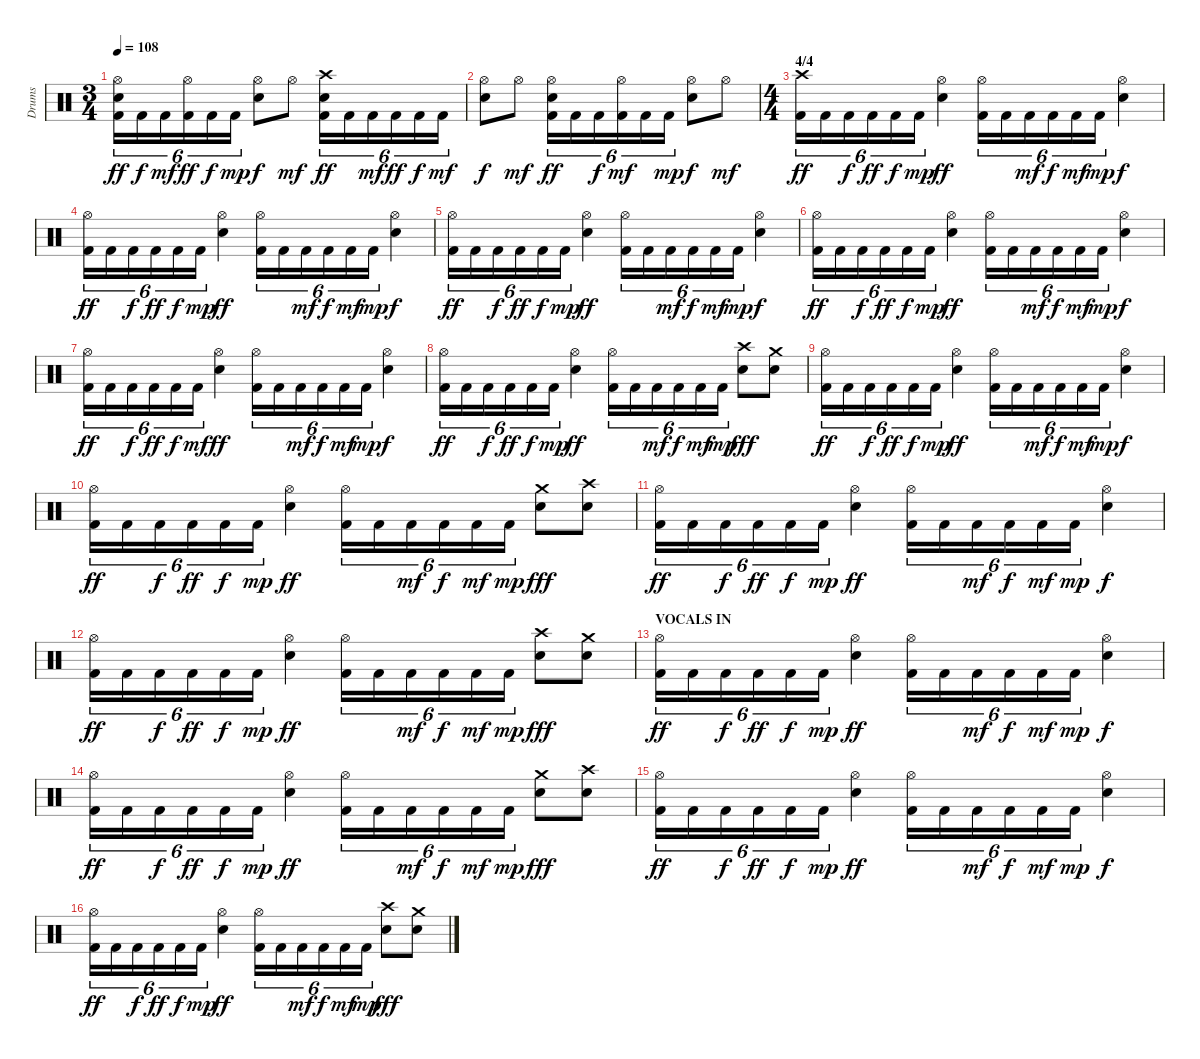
\track ("Drums" "Drums") {instrument percussion}
\staff {score}
\articulation defaults
\ts (3 4)
\tempo 108
\clef neutral
\ks c
("Hi-Hat (open)" "Electric Snare (hit)" "Kick (hit) 2").16{tu (6 4) dy ff} "Kick (hit) 2".16{tu (6 4) dy f} "Kick (hit) 2".16{tu (6 4) dy mf} ("Hi-Hat (open)" "Kick (hit) 2").16{tu (6 4) dy ff} "Kick (hit) 2".16{tu (6 4) dy f} "Kick (hit) 2".16{tu (6 4) dy mp} ("Hi-Hat (open)" "Electric Snare (hit)").8{dy f} "Hi-Hat (open)".8{dy mf} ("Crash high (hit)" "Electric Snare (hit)" "Kick (hit) 2").16{tu (6 4) dy ff} "Kick (hit) 2".16{tu (6 4)} "Kick (hit) 2".16{tu (6 4) dy mf} "Kick (hit) 2".16{tu (6 4) dy ff} "Kick (hit) 2".16{tu (6 4) dy f} "Kick (hit) 2".16{tu (6 4) dy mf} |
("Hi-Hat (open)" "Electric Snare (hit)").8{dy f} "Hi-Hat (open)".8{dy mf} ("Hi-Hat (open)" "Electric Snare (hit)" "Kick (hit) 2").16{tu (6 4) dy ff} "Kick (hit) 2".16{tu (6 4)} "Kick (hit) 2".16{tu (6 4) dy f} ("Hi-Hat (open)" "Kick (hit) 2").16{tu (6 4) dy mf} "Kick (hit) 2".16{tu (6 4)} "Kick (hit) 2".16{tu (6 4) dy mp} ("Hi-Hat (open)" "Electric Snare (hit)").8{dy f} "Hi-Hat (open)".8{dy mf} |
\ts (4 4)
\section ("" "4/4")
("Crash high (hit)" "Kick (hit) 2").16{tu (6 4) dy ff} "Kick (hit) 2".16{tu (6 4)} "Kick (hit) 2".16{tu (6 4) dy f} "Kick (hit) 2".16{tu (6 4) dy ff} "Kick (hit) 2".16{tu (6 4) dy f} "Kick (hit) 2".16{tu (6 4) dy mp} ("Hi-Hat (open)" "Electric Snare (hit)").4{dy ff} ("Hi-Hat (open)" "Kick (hit) 2").16{tu (6 4)} "Kick (hit) 2".16{tu (6 4)} "Kick (hit) 2".16{tu (6 4) dy mf} "Kick (hit) 2".16{tu (6 4) dy f} "Kick (hit) 2".16{tu (6 4) dy mf} "Kick (hit) 2".16{tu (6 4) dy mp} ("Hi-Hat (open)" "Electric Snare (hit)").4{dy f} |
("Hi-Hat (open)" "Kick (hit) 2").16{tu (6 4) dy ff} "Kick (hit) 2".16{tu (6 4)} "Kick (hit) 2".16{tu (6 4) dy f} "Kick (hit) 2".16{tu (6 4) dy ff} "Kick (hit) 2".16{tu (6 4) dy f} "Kick (hit) 2".16{tu (6 4) dy mp} ("Hi-Hat (open)" "Electric Snare (hit)").4{dy ff} ("Hi-Hat (open)" "Kick (hit) 2").16{tu (6 4)} "Kick (hit) 2".16{tu (6 4)} "Kick (hit) 2".16{tu (6 4) dy mf} "Kick (hit) 2".16{tu (6 4) dy f} "Kick (hit) 2".16{tu (6 4) dy mf} "Kick (hit) 2".16{tu (6 4) dy mp} ("Hi-Hat (open)" "Electric Snare (hit)").4{dy f} |
("Hi-Hat (open)" "Kick (hit) 2").16{tu (6 4) dy ff} "Kick (hit) 2".16{tu (6 4)} "Kick (hit) 2".16{tu (6 4) dy f} "Kick (hit) 2".16{tu (6 4) dy ff} "Kick (hit) 2".16{tu (6 4) dy f} "Kick (hit) 2".16{tu (6 4) dy mp} ("Hi-Hat (open)" "Electric Snare (hit)").4{dy ff} ("Hi-Hat (open)" "Kick (hit) 2").16{tu (6 4)} "Kick (hit) 2".16{tu (6 4)} "Kick (hit) 2".16{tu (6 4) dy mf} "Kick (hit) 2".16{tu (6 4) dy f} "Kick (hit) 2".16{tu (6 4) dy mf} "Kick (hit) 2".16{tu (6 4) dy mp} ("Hi-Hat (open)" "Electric Snare (hit)").4{dy f} |
("Hi-Hat (open)" "Kick (hit) 2").16{tu (6 4) dy ff} "Kick (hit) 2".16{tu (6 4)} "Kick (hit) 2".16{tu (6 4) dy f} "Kick (hit) 2".16{tu (6 4) dy ff} "Kick (hit) 2".16{tu (6 4) dy f} "Kick (hit) 2".16{tu (6 4) dy mp} ("Hi-Hat (open)" "Electric Snare (hit)").4{dy ff} ("Hi-Hat (open)" "Kick (hit) 2").16{tu (6 4)} "Kick (hit) 2".16{tu (6 4)} "Kick (hit) 2".16{tu (6 4) dy mf} "Kick (hit) 2".16{tu (6 4) dy f} "Kick (hit) 2".16{tu (6 4) dy mf} "Kick (hit) 2".16{tu (6 4) dy mp} ("Hi-Hat (open)" "Electric Snare (hit)").4{dy f} |
("Hi-Hat (open)" "Kick (hit) 2").16{tu (6 4) dy ff} "Kick (hit) 2".16{tu (6 4)} "Kick (hit) 2".16{tu (6 4) dy f} "Kick (hit) 2".16{tu (6 4) dy ff} "Kick (hit) 2".16{tu (6 4) dy f} "Kick (hit) 2".16{tu (6 4) dy mf} ("Hi-Hat (open)" "Electric Snare (hit)").4{dy ff} ("Hi-Hat (open)" "Kick (hit) 2").16{tu (6 4)} "Kick (hit) 2".16{tu (6 4)} "Kick (hit) 2".16{tu (6 4) dy mf} "Kick (hit) 2".16{tu (6 4) dy f} "Kick (hit) 2".16{tu (6 4) dy mf} "Kick (hit) 2".16{tu (6 4) dy mp} ("Hi-Hat (open)" "Electric Snare (hit)").4{dy f} |
("Hi-Hat (open)" "Kick (hit) 2").16{tu (6 4) dy ff} "Kick (hit) 2".16{tu (6 4)} "Kick (hit) 2".16{tu (6 4) dy f} "Kick (hit) 2".16{tu (6 4) dy ff} "Kick (hit) 2".16{tu (6 4) dy f} "Kick (hit) 2".16{tu (6 4) dy mp} ("Hi-Hat (open)" "Electric Snare (hit)").4{dy ff} ("Hi-Hat (open)" "Kick (hit) 2").16{tu (6 4)} "Kick (hit) 2".16{tu (6 4)} "Kick (hit) 2".16{tu (6 4) dy mf} "Kick (hit) 2".16{tu (6 4) dy f} "Kick (hit) 2".16{tu (6 4) dy mf} "Kick (hit) 2".16{tu (6 4) dy mp} ("Crash high (hit)" "Electric Snare (hit)").8{dy fff} ("Crash medium (hit)" "Electric Snare (hit)").8 |
("Hi-Hat (open)" "Kick (hit) 2").16{tu (6 4) dy ff} "Kick (hit) 2".16{tu (6 4)} "Kick (hit) 2".16{tu (6 4) dy f} "Kick (hit) 2".16{tu (6 4) dy ff} "Kick (hit) 2".16{tu (6 4) dy f} "Kick (hit) 2".16{tu (6 4) dy mp} ("Hi-Hat (open)" "Electric Snare (hit)").4{dy ff} ("Hi-Hat (open)" "Kick (hit) 2").16{tu (6 4)} "Kick (hit) 2".16{tu (6 4)} "Kick (hit) 2".16{tu (6 4) dy mf} "Kick (hit) 2".16{tu (6 4) dy f} "Kick (hit) 2".16{tu (6 4) dy mf} "Kick (hit) 2".16{tu (6 4) dy mp} ("Hi-Hat (open)" "Electric Snare (hit)").4{dy f} |
("Hi-Hat (open)" "Kick (hit) 2").16{tu (6 4) dy ff} "Kick (hit) 2".16{tu (6 4)} "Kick (hit) 2".16{tu (6 4) dy f} "Kick (hit) 2".16{tu (6 4) dy ff} "Kick (hit) 2".16{tu (6 4) dy f} "Kick (hit) 2".16{tu (6 4) dy mp} ("Hi-Hat (open)" "Electric Snare (hit)").4{dy ff} ("Hi-Hat (open)" "Kick (hit) 2").16{tu (6 4)} "Kick (hit) 2".16{tu (6 4)} "Kick (hit) 2".16{tu (6 4) dy mf} "Kick (hit) 2".16{tu (6 4) dy f} "Kick (hit) 2".16{tu (6 4) dy mf} "Kick (hit) 2".16{tu (6 4) dy mp} ("Crash medium (hit)" "Electric Snare (hit)").8{dy fff} ("Crash high (hit)" "Electric Snare (hit)").8 |
("Hi-Hat (open)" "Kick (hit) 2").16{tu (6 4) dy ff} "Kick (hit) 2".16{tu (6 4)} "Kick (hit) 2".16{tu (6 4) dy f} "Kick (hit) 2".16{tu (6 4) dy ff} "Kick (hit) 2".16{tu (6 4) dy f} "Kick (hit) 2".16{tu (6 4) dy mp} ("Hi-Hat (open)" "Electric Snare (hit)").4{dy ff} ("Hi-Hat (open)" "Kick (hit) 2").16{tu (6 4)} "Kick (hit) 2".16{tu (6 4)} "Kick (hit) 2".16{tu (6 4) dy mf} "Kick (hit) 2".16{tu (6 4) dy f} "Kick (hit) 2".16{tu (6 4) dy mf} "Kick (hit) 2".16{tu (6 4) dy mp} ("Hi-Hat (open)" "Electric Snare (hit)").4{dy f} |
("Hi-Hat (open)" "Kick (hit) 2").16{tu (6 4) dy ff} "Kick (hit) 2".16{tu (6 4)} "Kick (hit) 2".16{tu (6 4) dy f} "Kick (hit) 2".16{tu (6 4) dy ff} "Kick (hit) 2".16{tu (6 4) dy f} "Kick (hit) 2".16{tu (6 4) dy mp} ("Hi-Hat (open)" "Electric Snare (hit)").4{dy ff} ("Hi-Hat (open)" "Kick (hit) 2").16{tu (6 4)} "Kick (hit) 2".16{tu (6 4)} "Kick (hit) 2".16{tu (6 4) dy mf} "Kick (hit) 2".16{tu (6 4) dy f} "Kick (hit) 2".16{tu (6 4) dy mf} "Kick (hit) 2".16{tu (6 4) dy mp} ("Crash high (hit)" "Electric Snare (hit)").8{dy fff} ("Crash medium (hit)" "Electric Snare (hit)").8 |
\section ("" "VOCALS IN")
("Hi-Hat (open)" "Kick (hit) 2").16{tu (6 4) dy ff} "Kick (hit) 2".16{tu (6 4)} "Kick (hit) 2".16{tu (6 4) dy f} "Kick (hit) 2".16{tu (6 4) dy ff} "Kick (hit) 2".16{tu (6 4) dy f} "Kick (hit) 2".16{tu (6 4) dy mp} ("Hi-Hat (open)" "Electric Snare (hit)").4{dy ff} ("Hi-Hat (open)" "Kick (hit) 2").16{tu (6 4)} "Kick (hit) 2".16{tu (6 4)} "Kick (hit) 2".16{tu (6 4) dy mf} "Kick (hit) 2".16{tu (6 4) dy f} "Kick (hit) 2".16{tu (6 4) dy mf} "Kick (hit) 2".16{tu (6 4) dy mp} ("Hi-Hat (open)" "Electric Snare (hit)").4{dy f} |
("Hi-Hat (open)" "Kick (hit) 2").16{tu (6 4) dy ff} "Kick (hit) 2".16{tu (6 4)} "Kick (hit) 2".16{tu (6 4) dy f} "Kick (hit) 2".16{tu (6 4) dy ff} "Kick (hit) 2".16{tu (6 4) dy f} "Kick (hit) 2".16{tu (6 4) dy mp} ("Hi-Hat (open)" "Electric Snare (hit)").4{dy ff} ("Hi-Hat (open)" "Kick (hit) 2").16{tu (6 4)} "Kick (hit) 2".16{tu (6 4)} "Kick (hit) 2".16{tu (6 4) dy mf} "Kick (hit) 2".16{tu (6 4) dy f} "Kick (hit) 2".16{tu (6 4) dy mf} "Kick (hit) 2".16{tu (6 4) dy mp} ("Crash medium (hit)" "Electric Snare (hit)").8{dy fff} ("Crash high (hit)" "Electric Snare (hit)").8 |
("Hi-Hat (open)" "Kick (hit) 2").16{tu (6 4) dy ff} "Kick (hit) 2".16{tu (6 4)} "Kick (hit) 2".16{tu (6 4) dy f} "Kick (hit) 2".16{tu (6 4) dy ff} "Kick (hit) 2".16{tu (6 4) dy f} "Kick (hit) 2".16{tu (6 4) dy mp} ("Hi-Hat (open)" "Electric Snare (hit)").4{dy ff} ("Hi-Hat (open)" "Kick (hit) 2").16{tu (6 4)} "Kick (hit) 2".16{tu (6 4)} "Kick (hit) 2".16{tu (6 4) dy mf} "Kick (hit) 2".16{tu (6 4) dy f} "Kick (hit) 2".16{tu (6 4) dy mf} "Kick (hit) 2".16{tu (6 4) dy mp} ("Hi-Hat (open)" "Electric Snare (hit)").4{dy f} |
("Hi-Hat (open)" "Kick (hit) 2").16{tu (6 4) dy ff} "Kick (hit) 2".16{tu (6 4)} "Kick (hit) 2".16{tu (6 4) dy f} "Kick (hit) 2".16{tu (6 4) dy ff} "Kick (hit) 2".16{tu (6 4) dy f} "Kick (hit) 2".16{tu (6 4) dy mp} ("Hi-Hat (open)" "Electric Snare (hit)").4{dy ff} ("Hi-Hat (open)" "Kick (hit) 2").16{tu (6 4)} "Kick (hit) 2".16{tu (6 4)} "Kick (hit) 2".16{tu (6 4) dy mf} "Kick (hit) 2".16{tu (6 4) dy f} "Kick (hit) 2".16{tu (6 4) dy mf} "Kick (hit) 2".16{tu (6 4) dy mp} ("Crash high (hit)" "Electric Snare (hit)").8{dy fff} ("Crash medium (hit)" "Electric Snare (hit)").8
